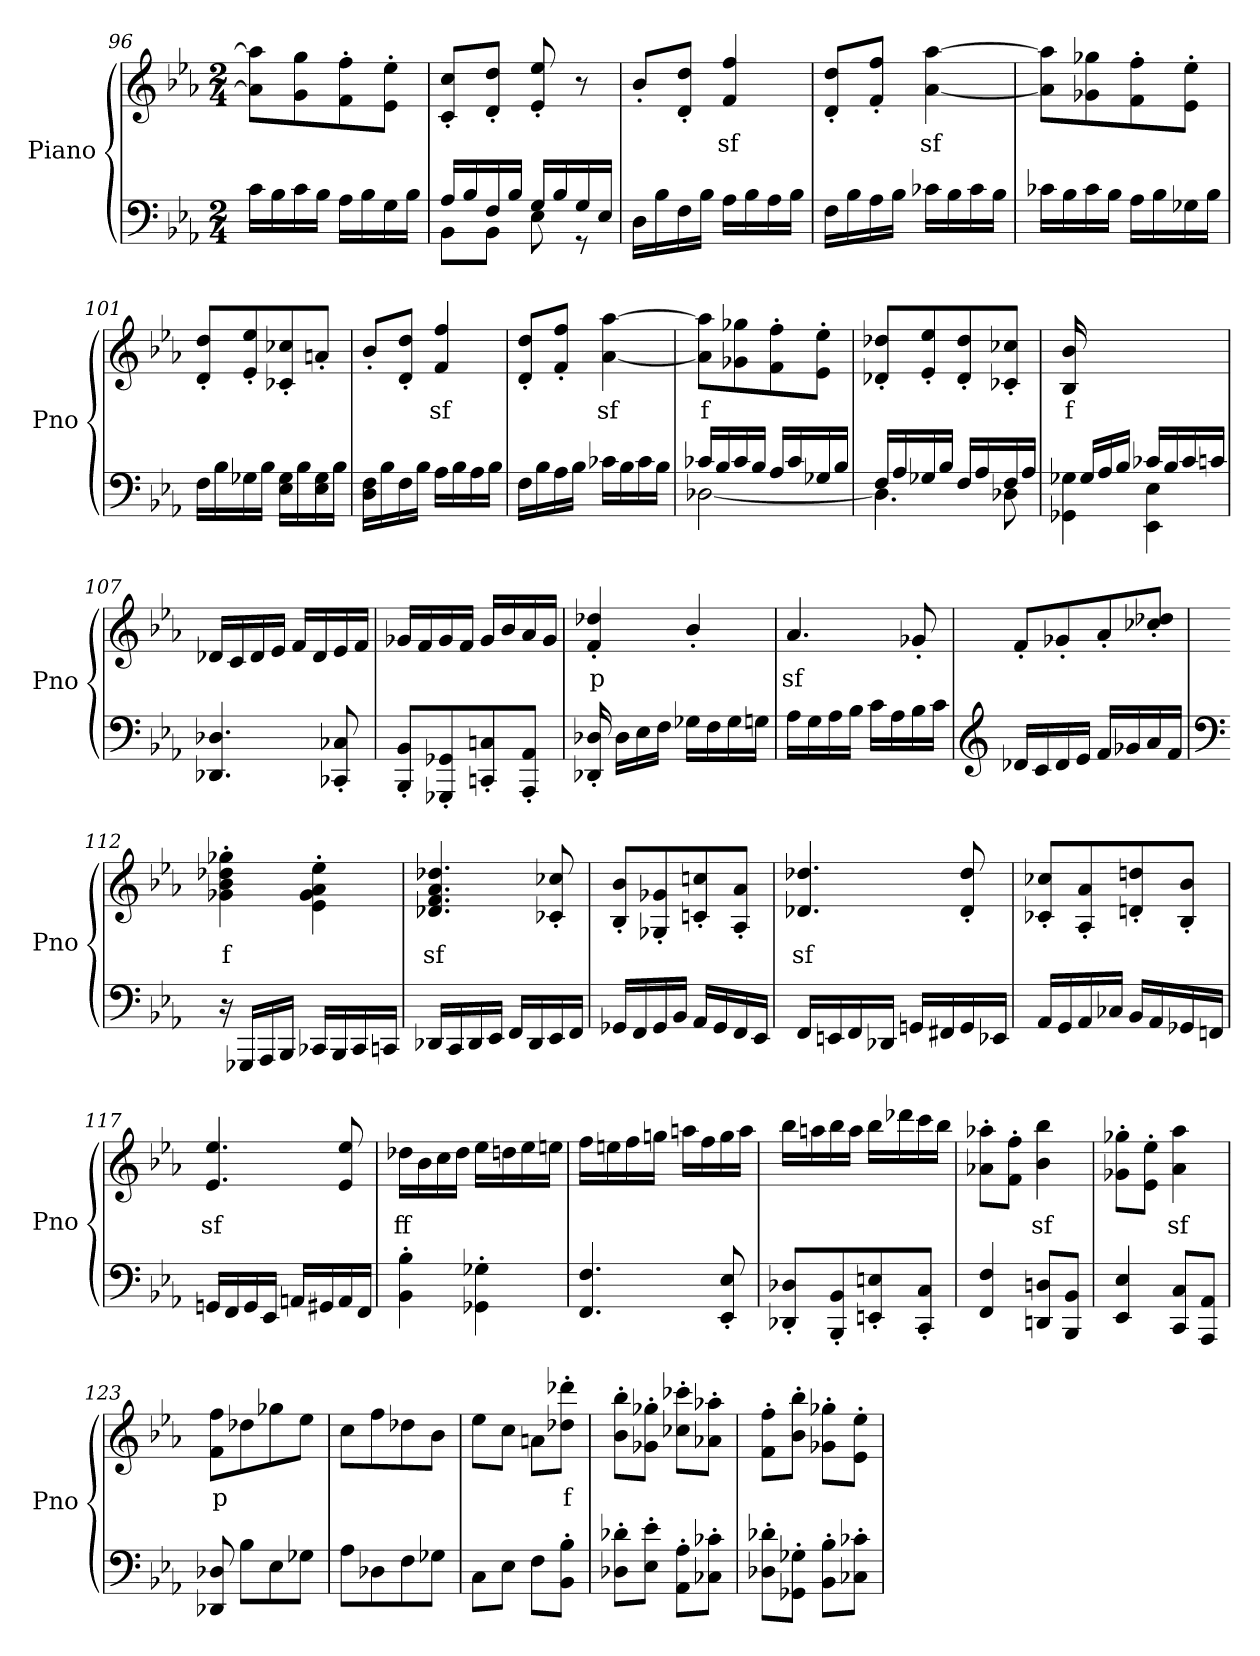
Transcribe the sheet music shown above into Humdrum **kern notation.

**kern	**kern	**text
*part2	*part1	*part1
*staff2	*staff1	*staff1
*I"Piano	*I"Piano	*
*I'Pno	*I'Pno	*
*clefF4	*clefG2	*
*k[b-e-a-]	*k[b-e-a-]	*
*E-:	*E-:	*
*M2/4	*M2/4	*
=96	=96	=96
16c\LL	8a-\] 8aa-\]L	.
16B-\	.	.
16c\	8g\ 8gg\	.
16B-\JJ	.	.
16A-\LL	8f\' 8ff\'	.
16B-\	.	.
16G\	8e-\' 8ee-\'J	.
16B-\JJ	.	.
=97	=97	=97
*^	*	*
16A-/LL	8BB-\L	8c/' 8cc/'L	.
16B-/	.	.	.
16F/	8BB-\J	8d/' 8dd/'J	.
16B-/JJ	.	.	.
16G/LL	8E-\	8e-/' 8ee-/'	.
16B-/	.	.	.
16G/	8r	8r	.
16E-/JJ	.	.	.
*v	*v	*	*
=98	=98	=98
16D\LL	8b-'/L	.
16B-\	.	.
16F\	8d/' 8dd/'J	.
16B-\JJ	.	.
16A-\LL	4f/ 4ff/	sf
16B-\	.	.
16A-\	.	.
16B-\JJ	.	.
=99	=99	=99
16F\LL	8d/' 8dd/'L	.
16B-\	.	.
16A-\	8f/' 8ff/'J	.
16B-\JJ	.	.
16c-X\LL	[4a-\ [4aa-\	sf
16B-\	.	.
16c-\	.	.
16B-\JJ	.	.
!!LO:LB:g=z
=100	=100	=100
16c-X\LL	8a-\] 8aa-\]L	.
16B-\	.	.
16c-\	8g-X\ 8gg-X\	.
16B-\JJ	.	.
16A-\LL	8f\' 8ff\'	.
16B-\	.	.
16G-X\	8e-\' 8ee-\'J	.
16B-\JJ	.	.
=101	=101	=101
16F\LL	8d/' 8dd/'L	.
16B-\	.	.
16G-X\	8e-/' 8ee-/'	.
16B-\JJ	.	.
16E-\ 16G-\LL	8c-X/' 8cc-X/'	.
16B-\	.	.
16E-\ 16G-\	8an'/J	.
16B-\JJ	.	.
=102	=102	=102
16D\ 16F\LL	8b-'/L	.
16B-\	.	.
16F\	8d/' 8dd/'J	.
16B-\JJ	.	.
16A-\LL	4f/ 4ff/	sf
16B-\	.	.
16A-\	.	.
16B-\JJ	.	.
=103	=103	=103
16F\LL	8d/' 8dd/'L	.
16B-\	.	.
16A-\	8f/' 8ff/'J	.
16B-\JJ	.	.
16c-X\LL	[4a-\ [4aa-\	sf
16B-\	.	.
16c-\	.	.
16B-\JJ	.	.
=104	=104	=104
*^	*	*
16c-X/LL	[2D-X\	8a-\] 8aa-\]L	f
16B-/	.	.	.
16c-/	.	8g-X\ 8gg-X\	.
16B-/JJ	.	.	.
16A-/LL	.	8f\' 8ff\'	.
16c-/	.	.	.
16G-X/	.	8e-\' 8ee-\'J	.
16B-/JJ	.	.	.
!!LO:LB:g=z
=105	=105	=105	=105
16F/LL	4.D-\]	8d-X/' 8dd-X/'L	.
16A-/	.	.	.
16G-X/	.	8e-/' 8ee-/'	.
16B-/JJ	.	.	.
16F/LL	.	8d-/' 8dd-/'	.
16A-/	.	.	.
16F/	8D-X\	8c-X/' 8cc-X/'J	.
16A-/JJ	.	.	.
=106	=106	=106	=106
16ryy	4GG-X\ 4G-X\	16B-/ 16b-/	f
16G-/LL	.	4..ryy	.
16A-/	.	.	.
16B-/JJ	.	.	.
16c-X/LL	4EE-\ 4E-\	.	.
16B-/	.	.	.
16c-/	.	.	.
16cn/JJ	.	.	.
*v	*v	*	*
=107	=107	=107
4.DD-X/ 4.D-X/	16d-X/LL	.
.	16c/	.
.	16d-/	.
.	16e-/JJ	.
.	16f/LL	.
.	16d-/	.
8CC-X/' 8C-X/'	16e-/	.
.	16f/JJ	.
=108	=108	=108
8BBB-/' 8BB-/'L	16g-X/LL	.
.	16f/	.
8GGG-X/' 8GG-X/'	16g-/	.
.	16f/JJ	.
8CCn/' 8Cn/'	16g-/LL	.
.	16b-/	.
8AAA-/' 8AA-/'J	16a-/	.
.	16g-/JJ	.
=109	=109	=109
16DD-X/' 16D-X/'	4f/' 4dd-X/'	p
16D-\LL	.	.
16E-\	.	.
16F\JJ	.	.
16G-X\LL	4b-'/	.
16F\	.	.
16G-\	.	.
16Gn\JJ	.	.
!!LO:LB:g=z
=110	=110	=110
16A-\LL	4.a-/	sf
16G\	.	.
16A-\	.	.
16B-\JJ	.	.
16c\LL	.	.
16A-\	.	.
16B-\	8g-X'/	.
16c\JJ	.	.
=111	=111	=111
*clefG2	*	*
16d-X/LL	8f'/L	.
16c/	.	.
16d-/	8g-X'/	.
16e-/JJ	.	.
16f/LL	8a-'/	.
16g-X/	.	.
16a-/	8cc-X/' 8dd-X/'J	.
16f/JJ	.	.
=112	=112	=112
*clefF4	*	*
16r	4g-X\' 4b-\' 4dd-X\' 4gg-X\'	f
16GGG-X/LL	.	.
16AAA-/	.	.
16BBB-/JJ	.	.
16CC-X/LL	4e-\' 4g-\' 4a-\' 4ee-\'	.
16BBB-/	.	.
16CC-/	.	.
16CCn/JJ	.	.
=113	=113	=113
16DD-X/LL	4.d-X/ 4.f/ 4.a-/ 4.dd-X/	sf
16CC/	.	.
16DD-/	.	.
16EE-/JJ	.	.
16FF/LL	.	.
16DD-/	.	.
16EE-/	8c-X/' 8cc-X/'	.
16FF/JJ	.	.
=114	=114	=114
16GG-X/LL	8B-/' 8b-/'L	.
16FF/	.	.
16GG-/	8G-X/' 8g-X/'	.
16BB-/JJ	.	.
16AA-/LL	8cn/' 8ccn/'	.
16GG-/	.	.
16FF/	8A-/' 8a-/'J	.
16EE-/JJ	.	.
!!LO:LB:g=z
=115	=115	=115
16FF/LL	4.d-X/ 4.dd-X/	sf
16EEn/	.	.
16FF/	.	.
16DD-X/JJ	.	.
16GGn/LL	.	.
16FF#X/	.	.
16GG/	8d-/' 8dd-/'	.
16EE-X/JJ	.	.
=116	=116	=116
16AA-/LL	8c-X/' 8cc-X/'L	.
16GG/	.	.
16AA-/	8A-/' 8a-/'	.
16C-X/JJ	.	.
16BB-/LL	8dn/' 8ddn/'	.
16AA-/	.	.
16GG-X/	8B-/' 8b-/'J	.
16FFn/JJ	.	.
=117	=117	=117
16GGn/LL	4.e-/ 4.ee-/	sf
16FF/	.	.
16GG/	.	.
16EE-/JJ	.	.
16AAn/LL	.	.
16GG#X/	.	.
16AA/	8e-/ 8ee-/	.
16FF/JJ	.	.
=118	=118	=118
4BB-\' 4B-\'	16dd-X\LL	ff
.	16b-\	.
.	16cc\	.
.	16dd-\JJ	.
4GG-X\' 4G-X\'	16ee-\LL	.
.	16ddn\	.
.	16ee-\	.
.	16een\JJ	.
=119	=119	=119
4.FF/ 4.F/	16ff\LL	.
.	16een\	.
.	16ff\	.
.	16ggn\JJ	.
.	16aan\LL	.
.	16ff\	.
8EE-/' 8E-/'	16gg\	.
.	16aa\JJ	.
!!LO:PB:g=z
=120	=120	=120
8DD-X/' 8D-X/'L	16bb-\LL	.
.	16aan\	.
8BBB-/' 8BB-/'	16bb-\	.
.	16aa\JJ	.
8EEn/' 8En/'	16bb-\LL	.
.	16ddd-X\	.
8CC/' 8C/'J	16ccc\	.
.	16bb-\JJ	.
=121	=121	=121
4FF/ 4F/	8a-X\' 8aa-X\'L	.
.	8f\' 8ff\'J	.
8DDn/ 8Dn/L	4b-\ 4bb-\	sf
8BBB-/ 8BB-/J	.	.
=122	=122	=122
4EE-/ 4E-/	8g-X\' 8gg-X\'L	.
.	8e-\' 8ee-\'J	.
8CC/ 8C/L	4a-\ 4aa-\	sf
8AAA-/ 8AA-/J	.	.
=123	=123	=123
8DD-X/ 8D-X/	8f\ 8ff\L	p
8B-\L	8dd-X\	.
8E-\	8gg-X\	.
8G-X\J	8ee-\J	.
=124	=124	=124
8A-\L	8cc\L	.
8D-X\	8ff\	.
8F\	8dd-X\	.
8G-X\J	8b-\J	.
=125	=125	=125
8C\L	8ee-\L	.
8E-\J	8cc\J	.
8F\L	8an\L	.
8BB-\' 8B-\'J	8dd-X\' 8ddd-X\'J	f
=126	=126	=126
8D-X\' 8d-X\'L	8b-\' 8bb-\'L	.
8E-\' 8e-\'J	8g-X\' 8gg-X\'J	.
8AA-\' 8A-\'L	8cc-X\' 8ccc-X\'L	.
8C-X\' 8c-X\'J	8a-X\' 8aa-X\'J	.
!!LO:LB:g=z
=127	=127	=127
8D-X\' 8d-X\'L	8f\' 8ff\'L	.
8GG-X\' 8G-X\'J	8b-\' 8bb-\'J	.
8BB-\' 8B-\'L	8g-X\' 8gg-X\'L	.
8C-X\' 8c-X\'J	8e-\' 8ee-\'J	.
=	=	=
*-	*-	*-
